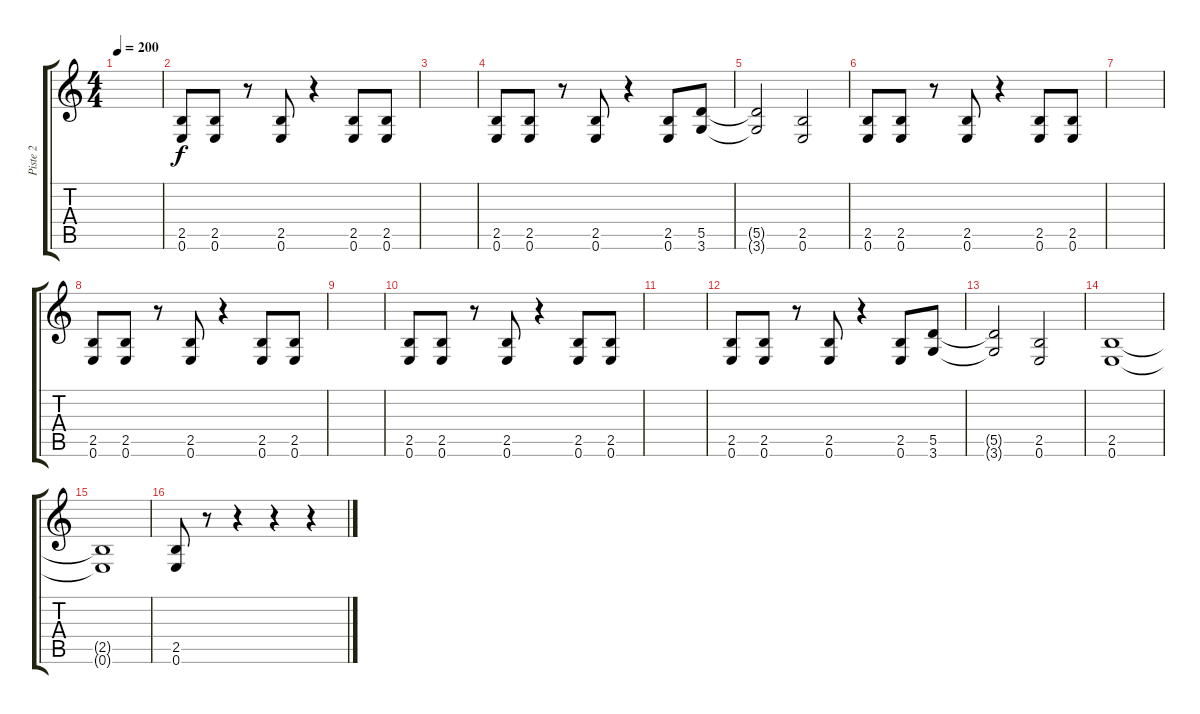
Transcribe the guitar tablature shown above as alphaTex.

\track ("Piste 2" "Piste 2") {instrument distortionguitar}
\staff {score tabs}
\tuning (E4 B3 G3 D3 A2 E2) {hide}
\ts (4 4)
\tempo 200
\clef g2
\ks c
|
(2.5 0.6).8 (2.5 0.6).8 r.8 (2.5 0.6).8 r.4 (2.5 0.6).8 (2.5 0.6).8 |
|
(2.5 0.6).8 (2.5 0.6).8 r.8 (2.5 0.6).8 r.4 (2.5 0.6).8 (5.5 3.6).8 |
(5.5{t} 3.6{t}).2 (2.5 0.6).2 |
(2.5 0.6).8 (2.5 0.6).8 r.8 (2.5 0.6).8 r.4 (2.5 0.6).8 (2.5 0.6).8 |
|
(2.5 0.6).8 (2.5 0.6).8 r.8 (2.5 0.6).8 r.4 (2.5 0.6).8 (2.5 0.6).8 |
|
(2.5 0.6).8 (2.5 0.6).8 r.8 (2.5 0.6).8 r.4 (2.5 0.6).8 (2.5 0.6).8 |
|
(2.5 0.6).8 (2.5 0.6).8 r.8 (2.5 0.6).8 r.4 (2.5 0.6).8 (5.5 3.6).8 |
(5.5{t} 3.6{t}).2 (2.5 0.6).2 |
(2.5 0.6).1 |
(2.5{t} 0.6{t}).1 |
(2.5 0.6).8 r.8 r.4 r.4 r.4
